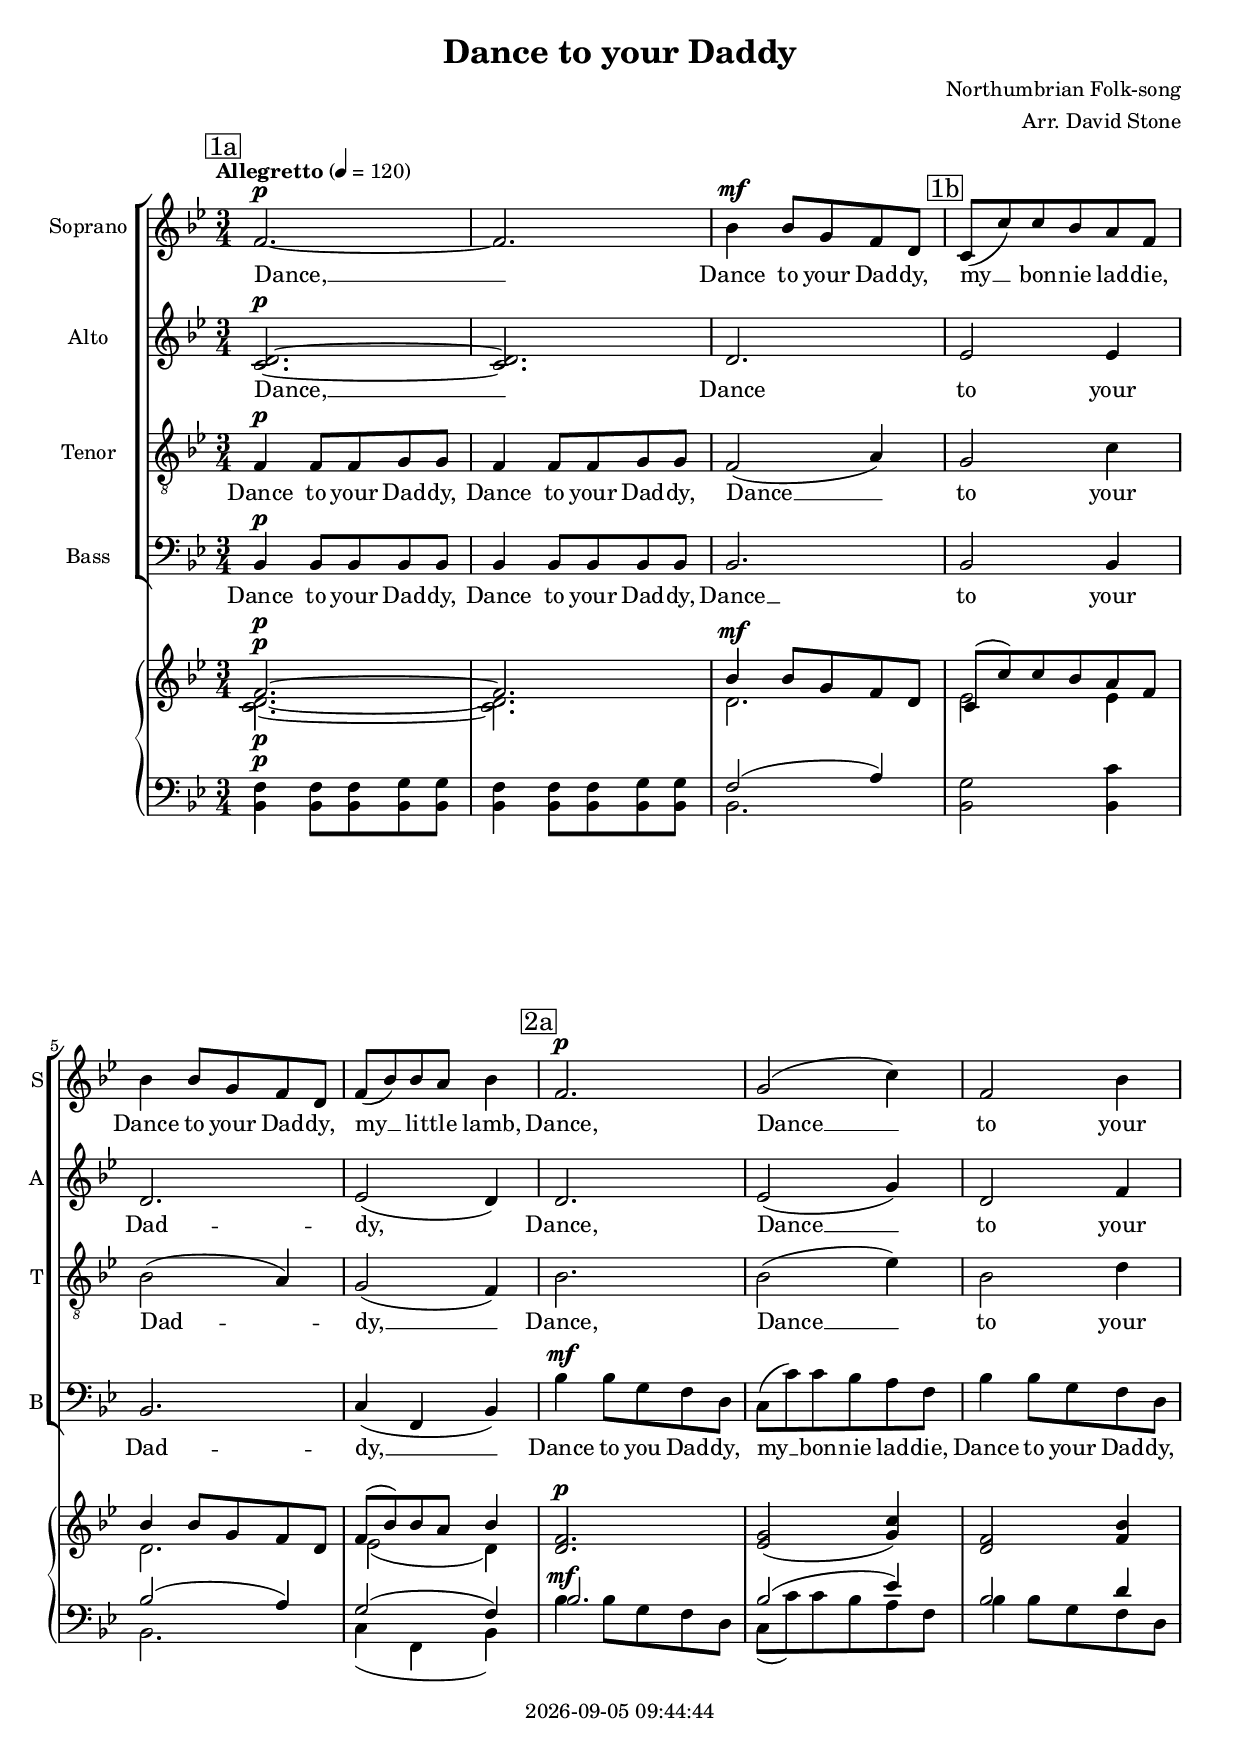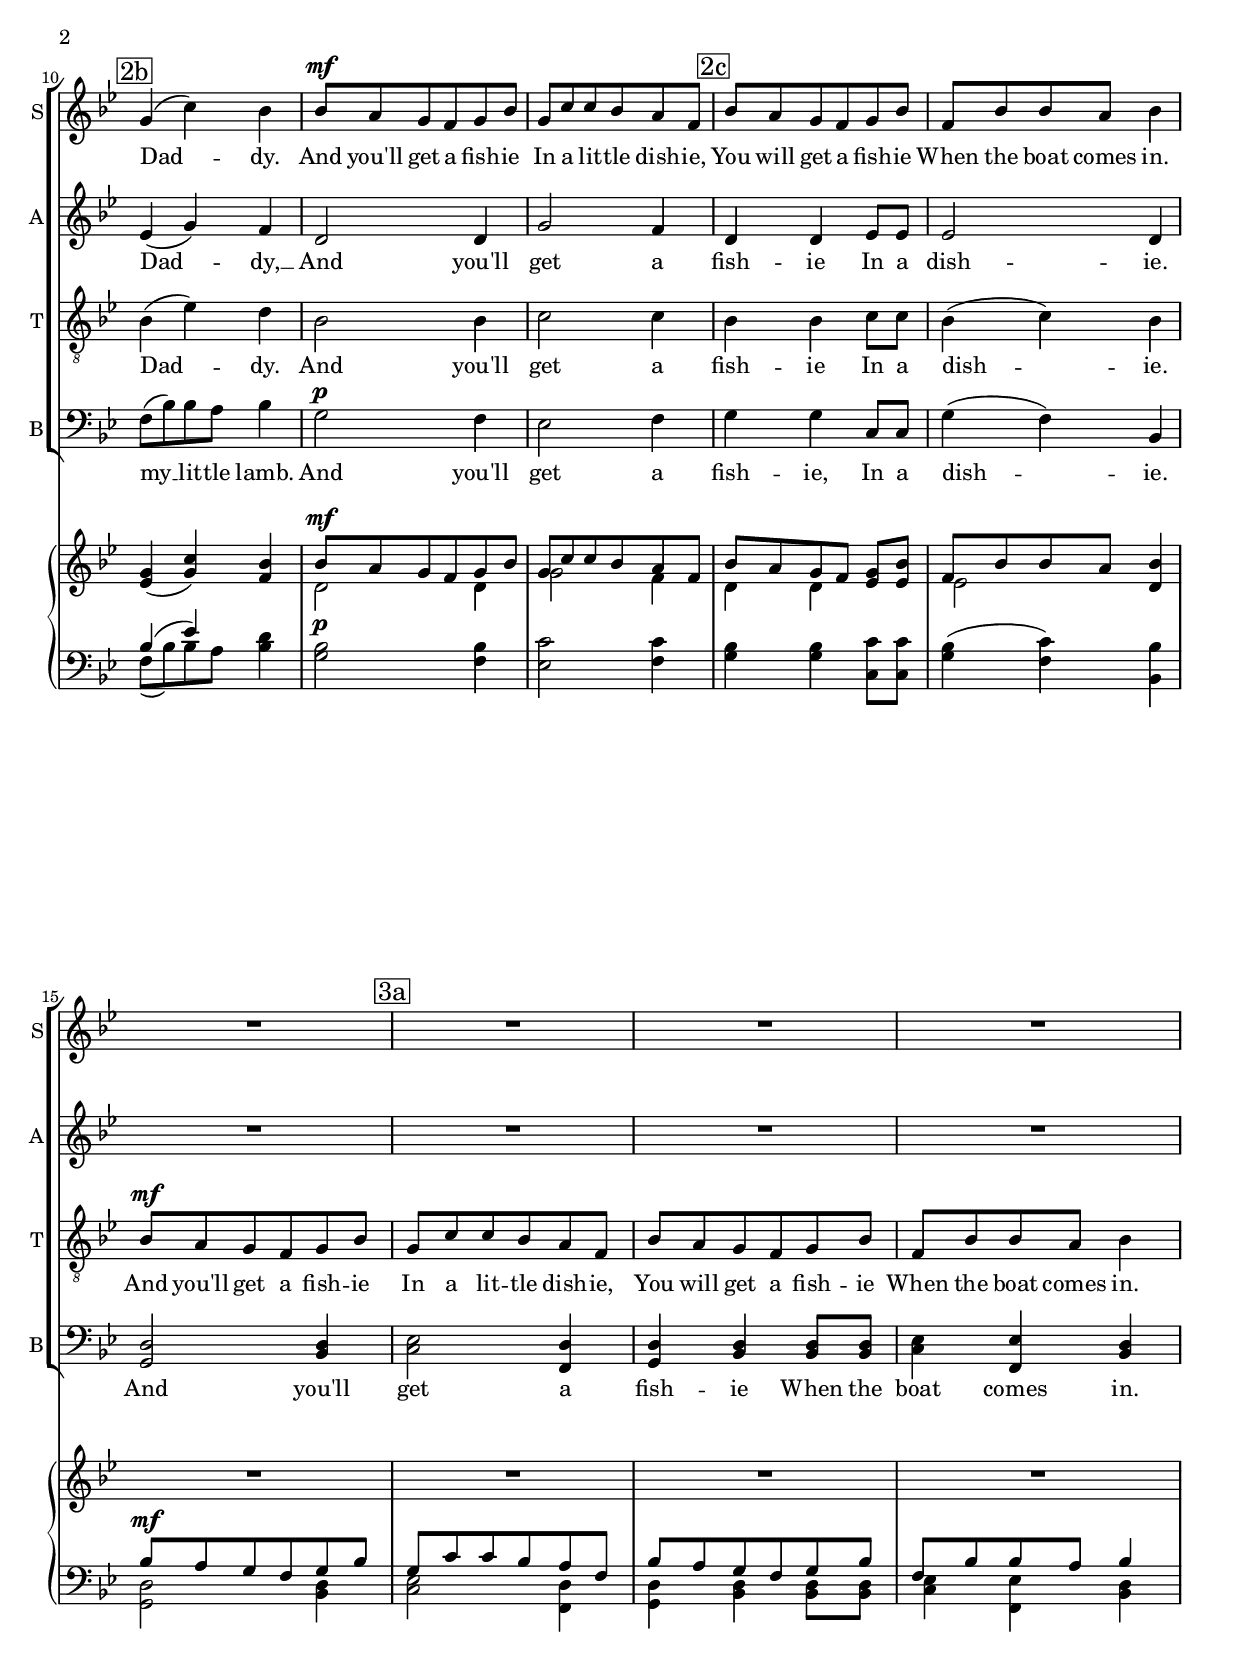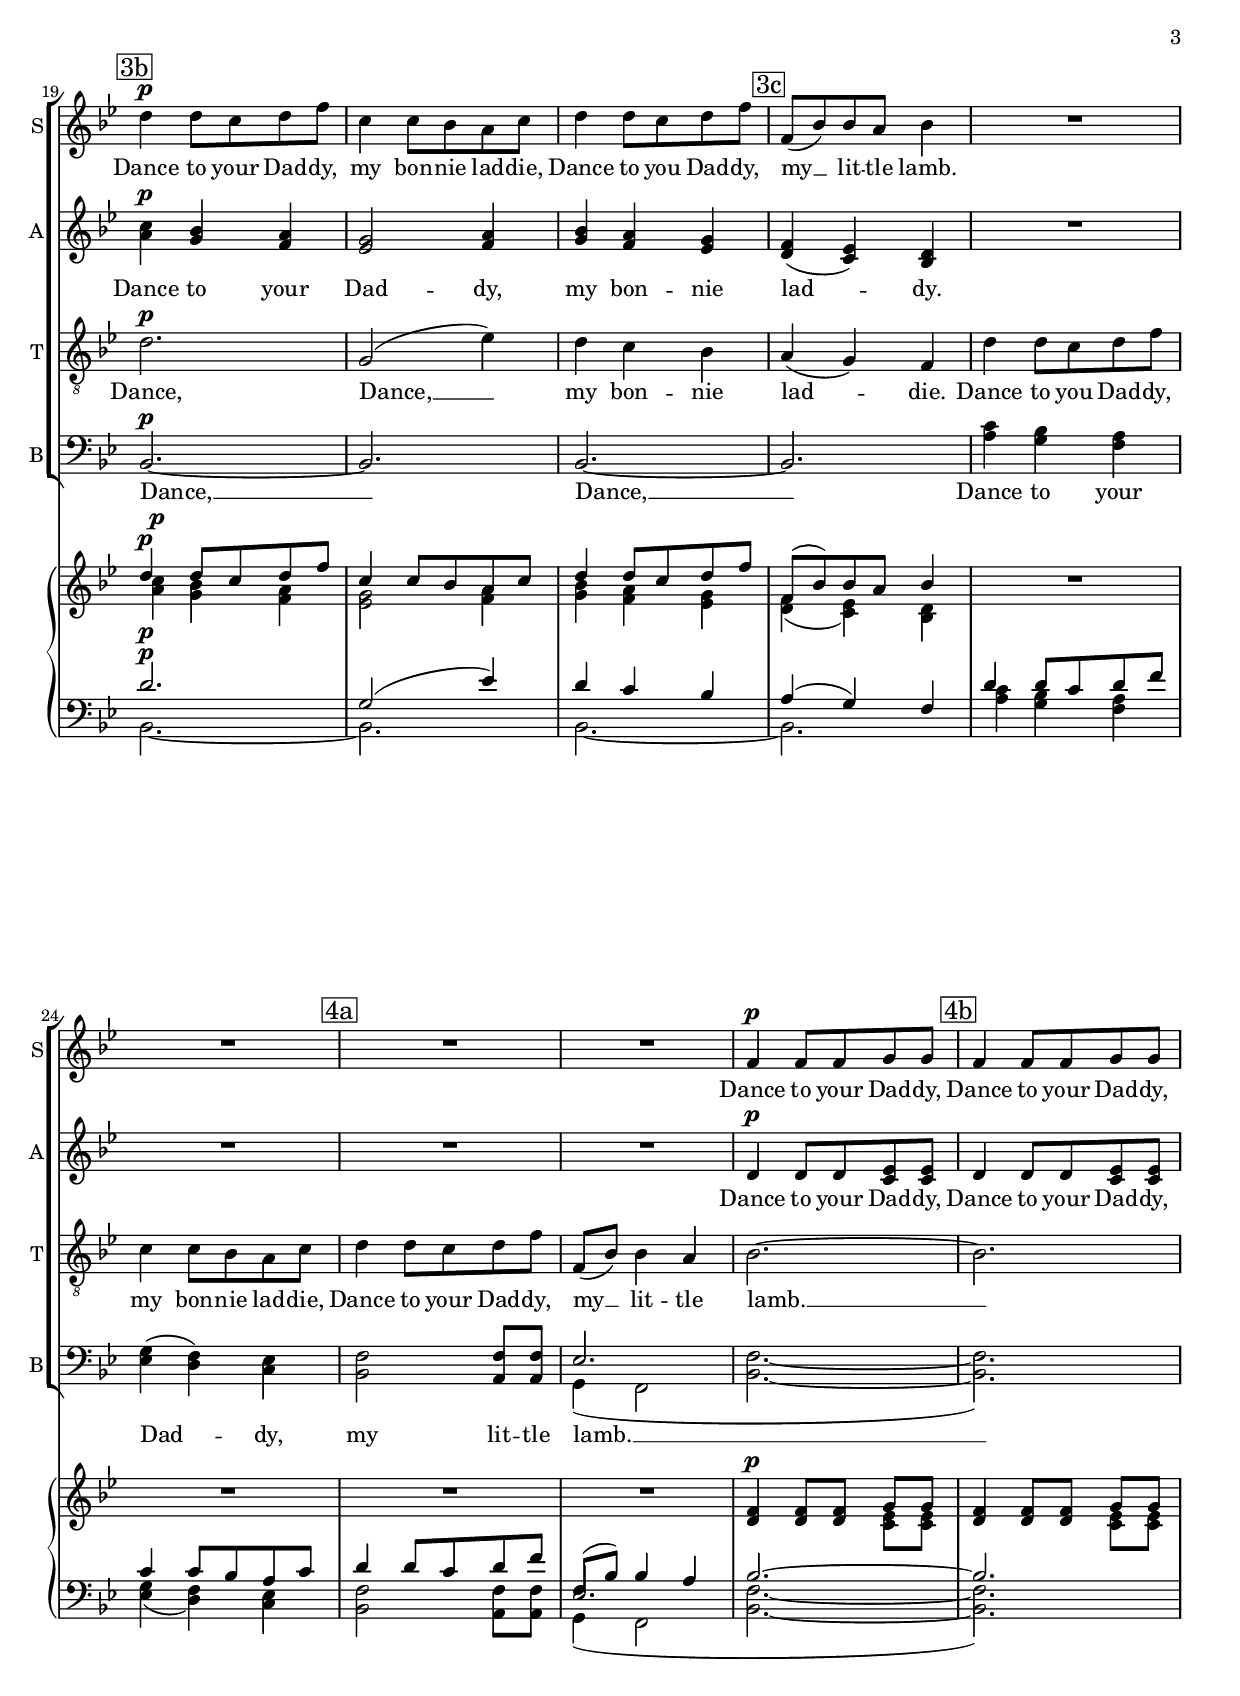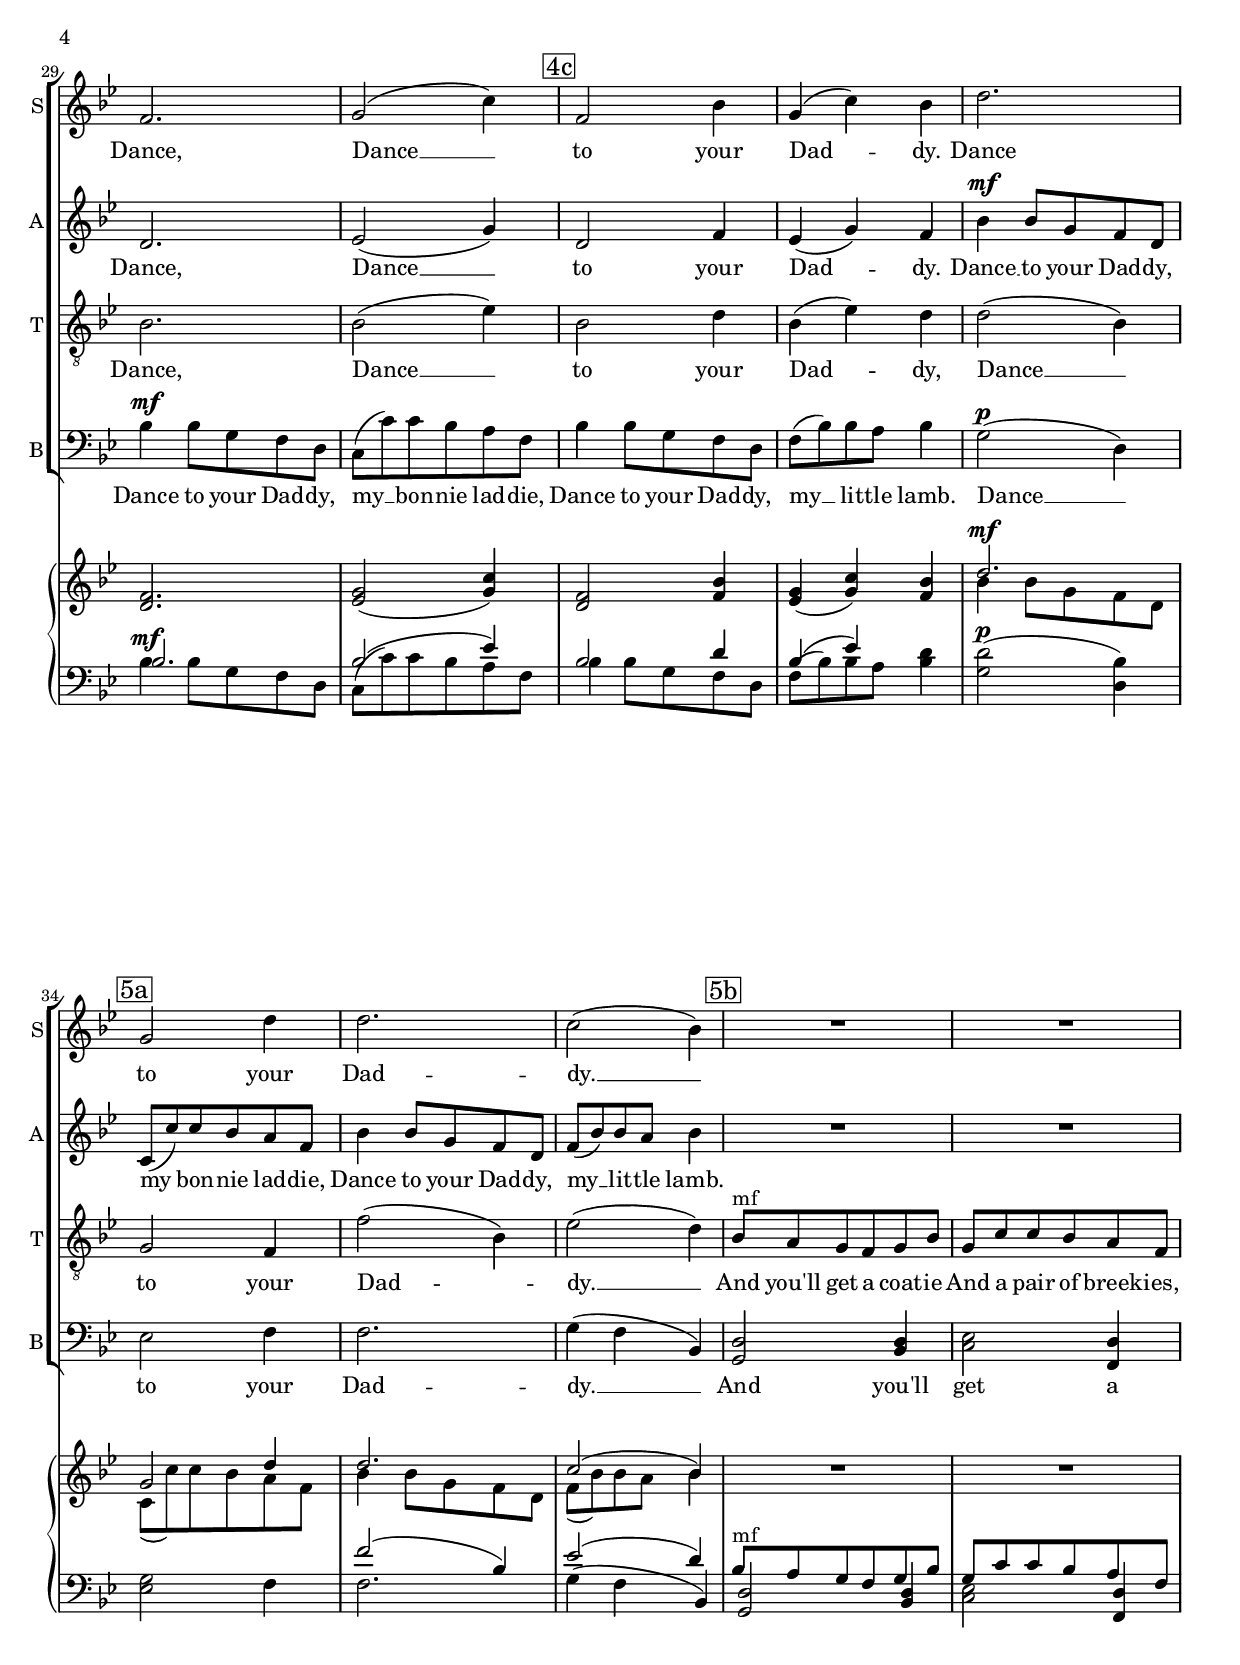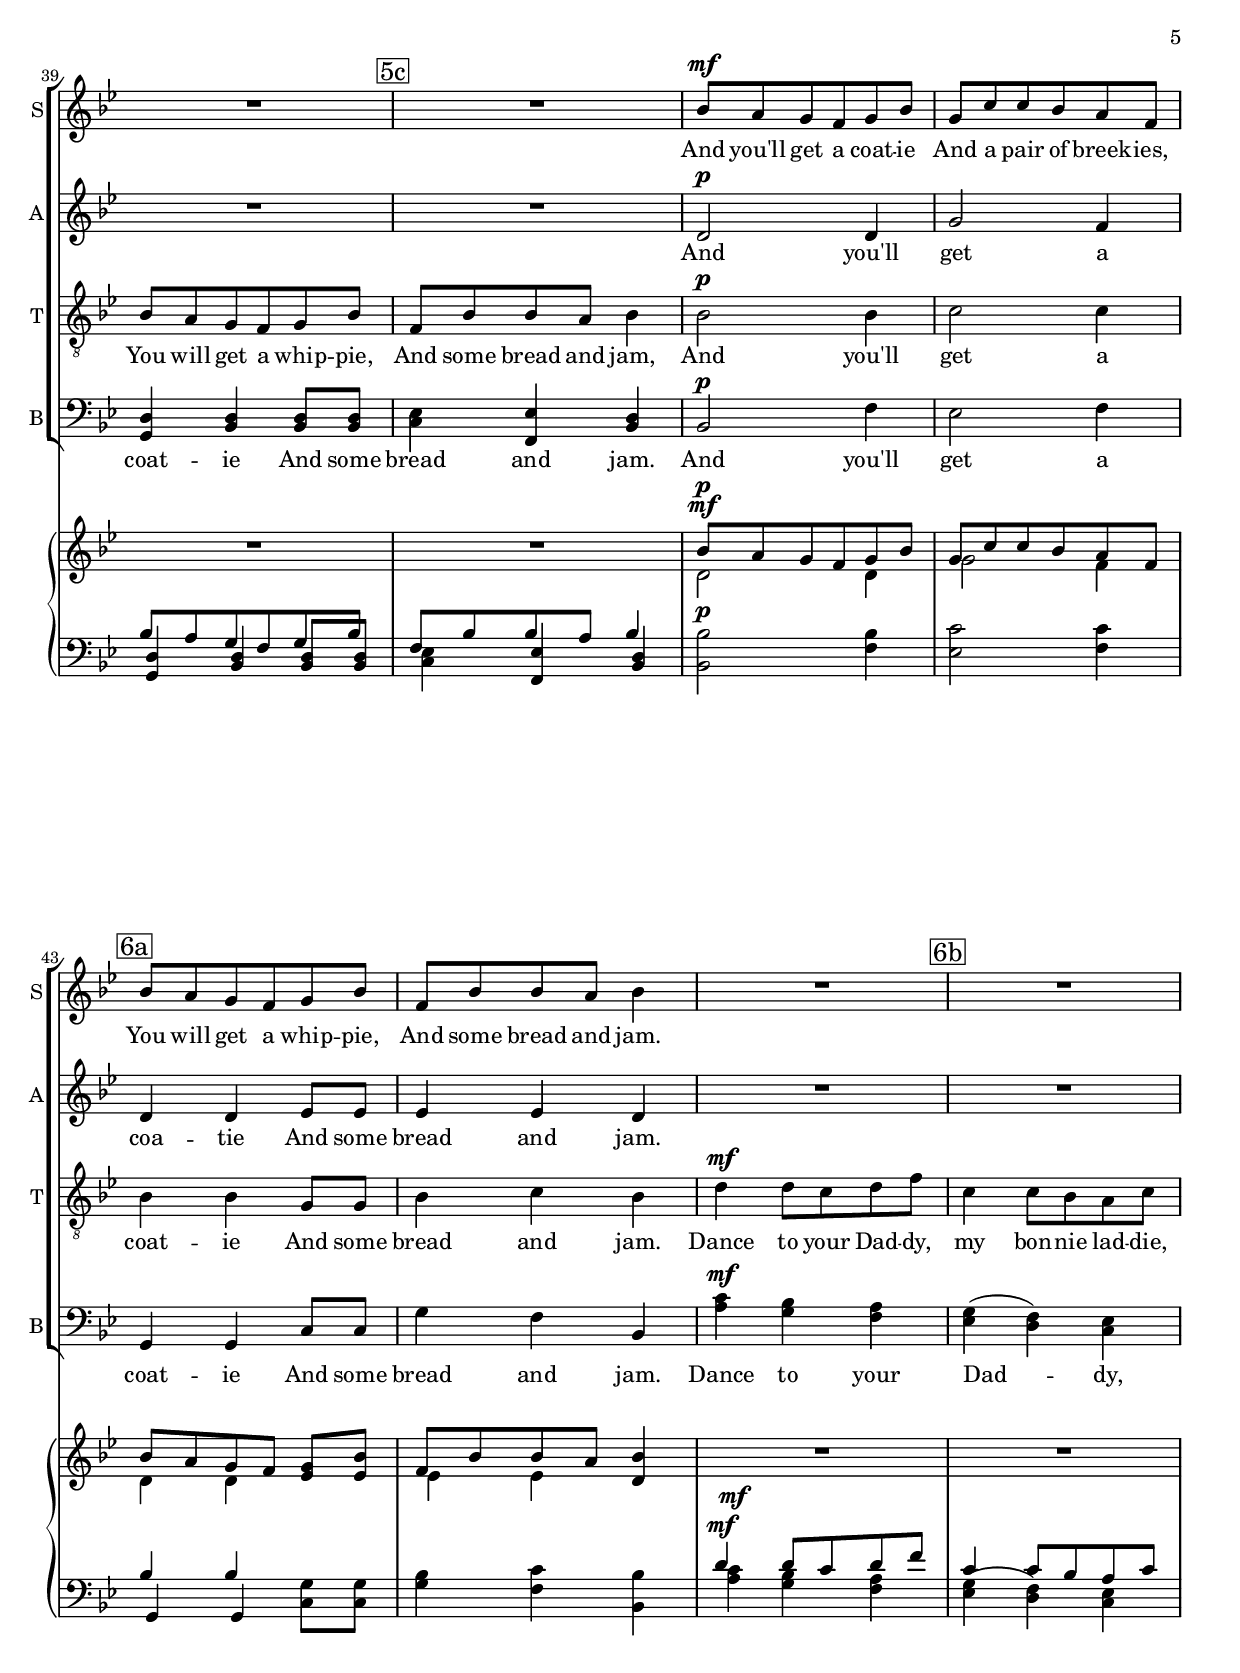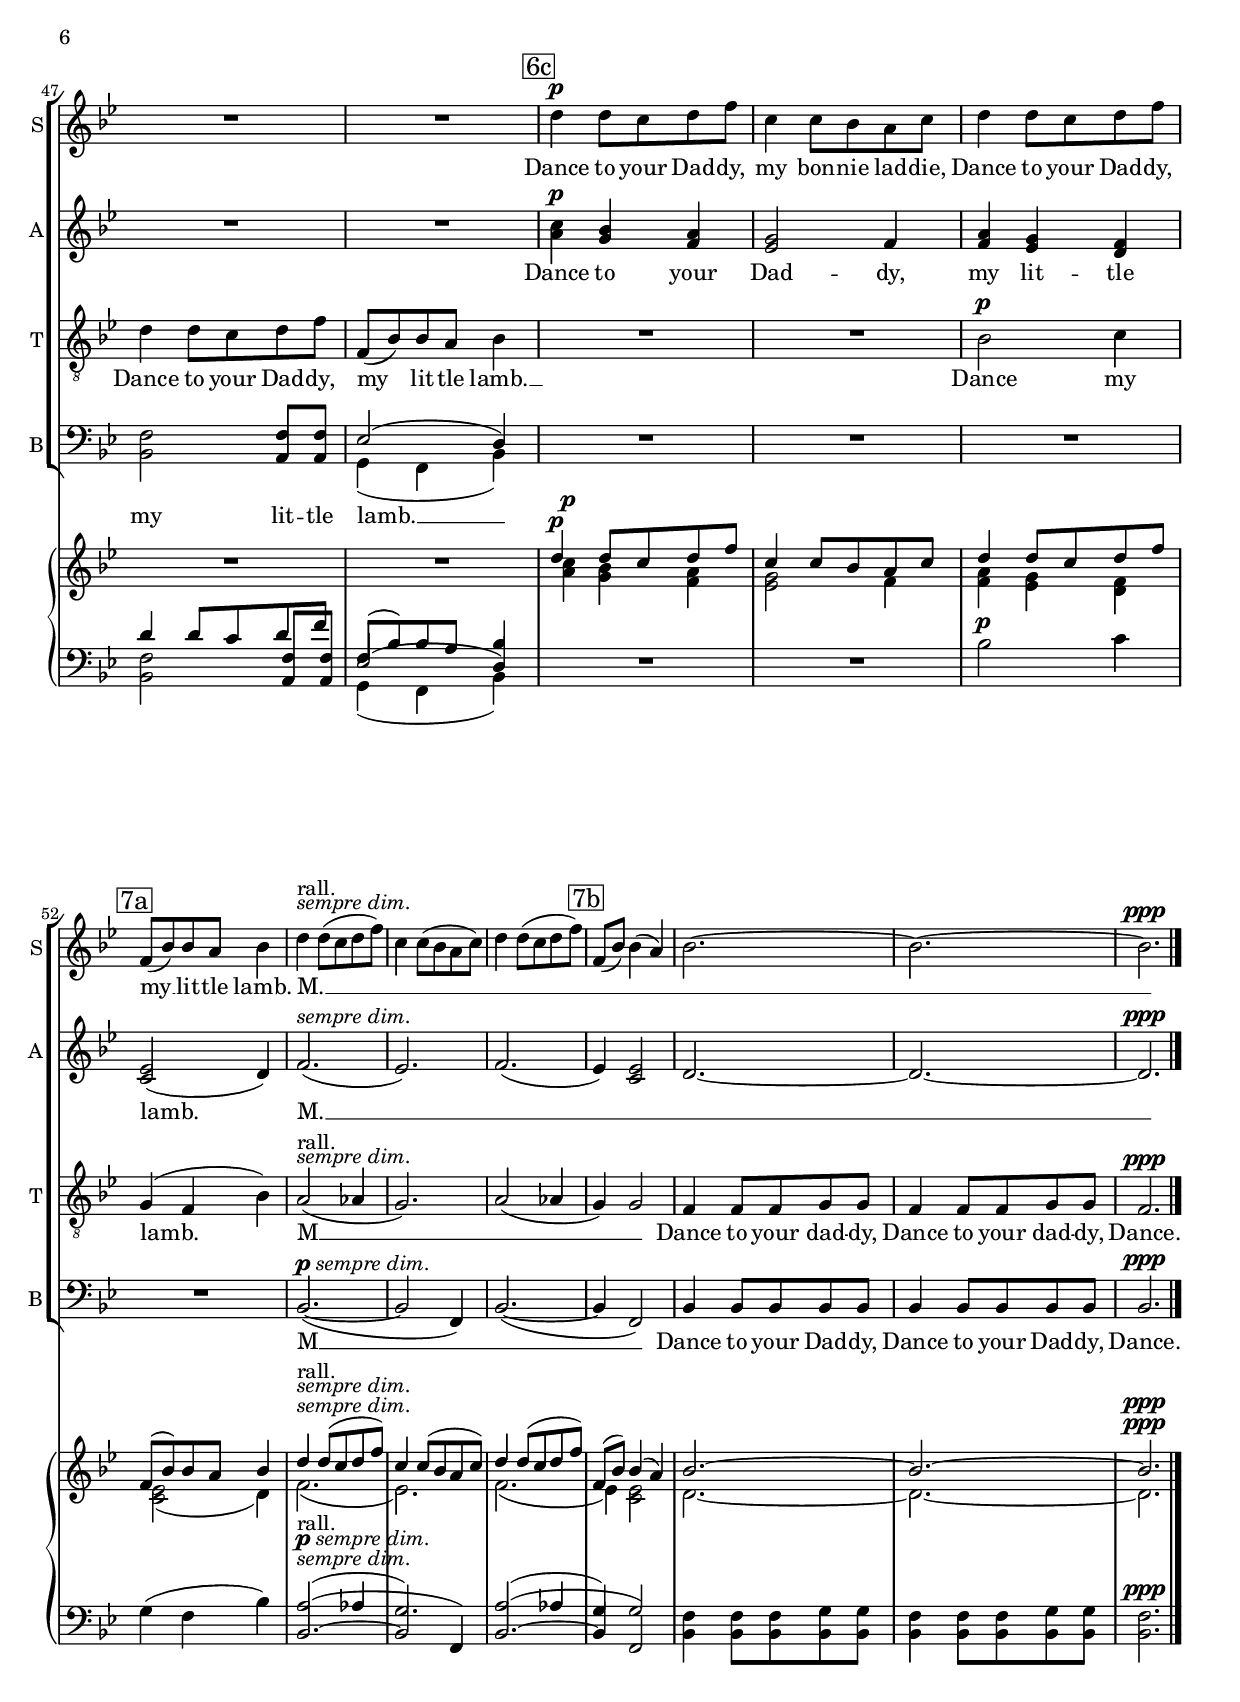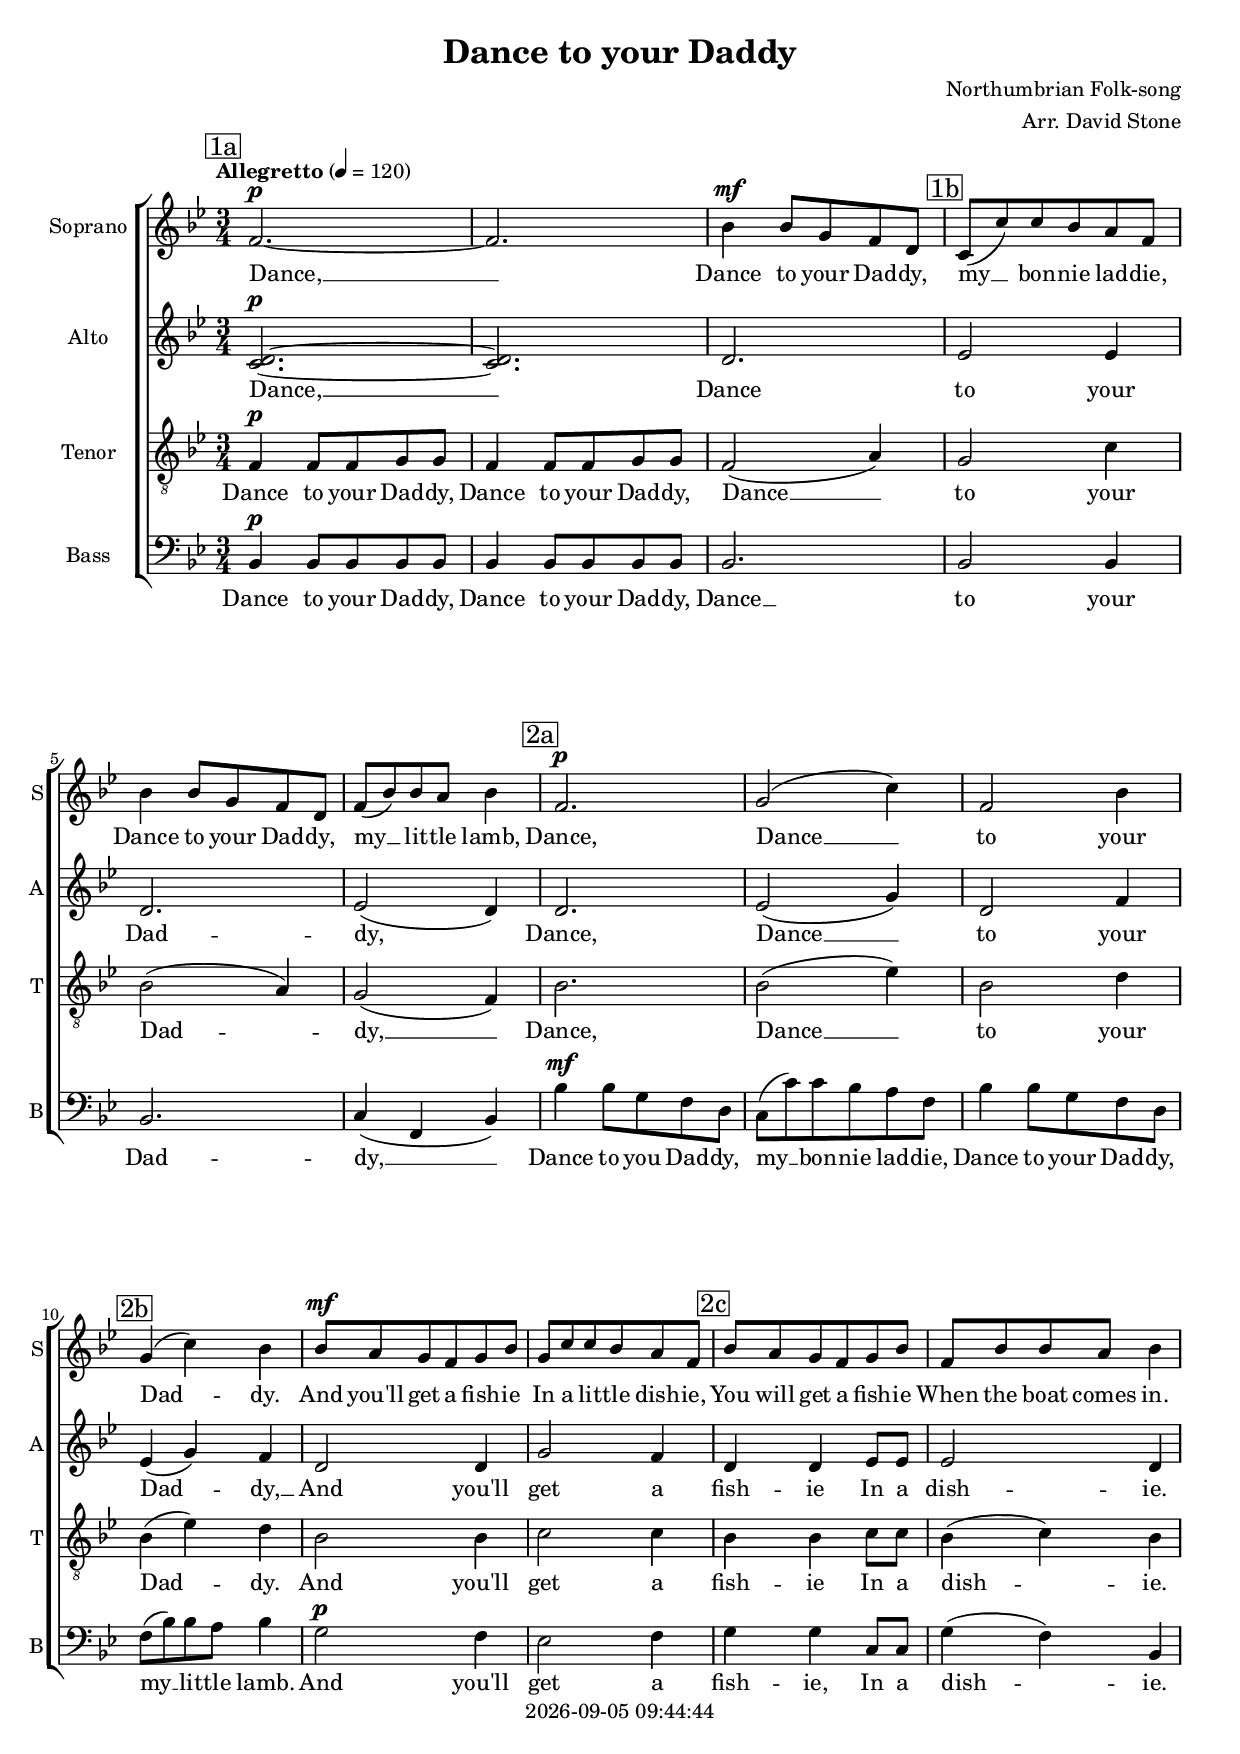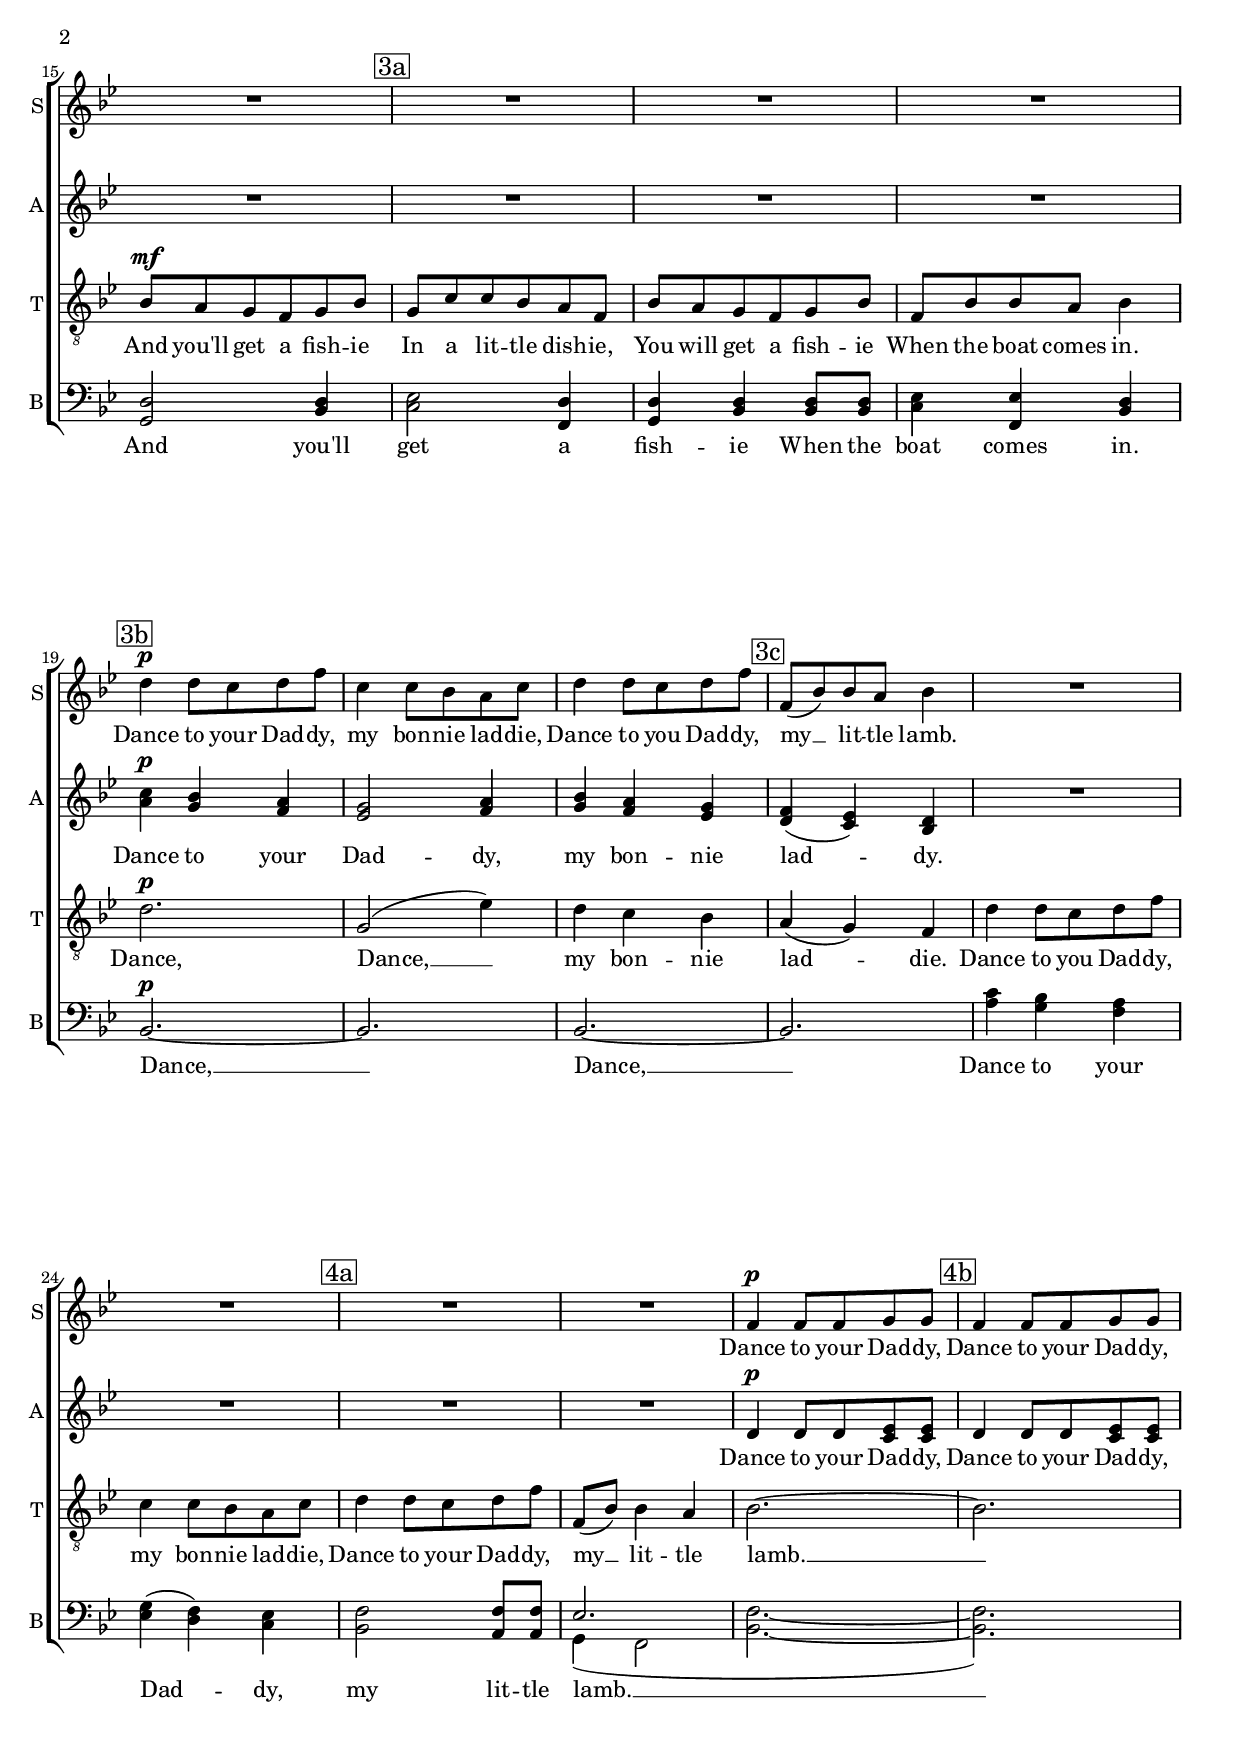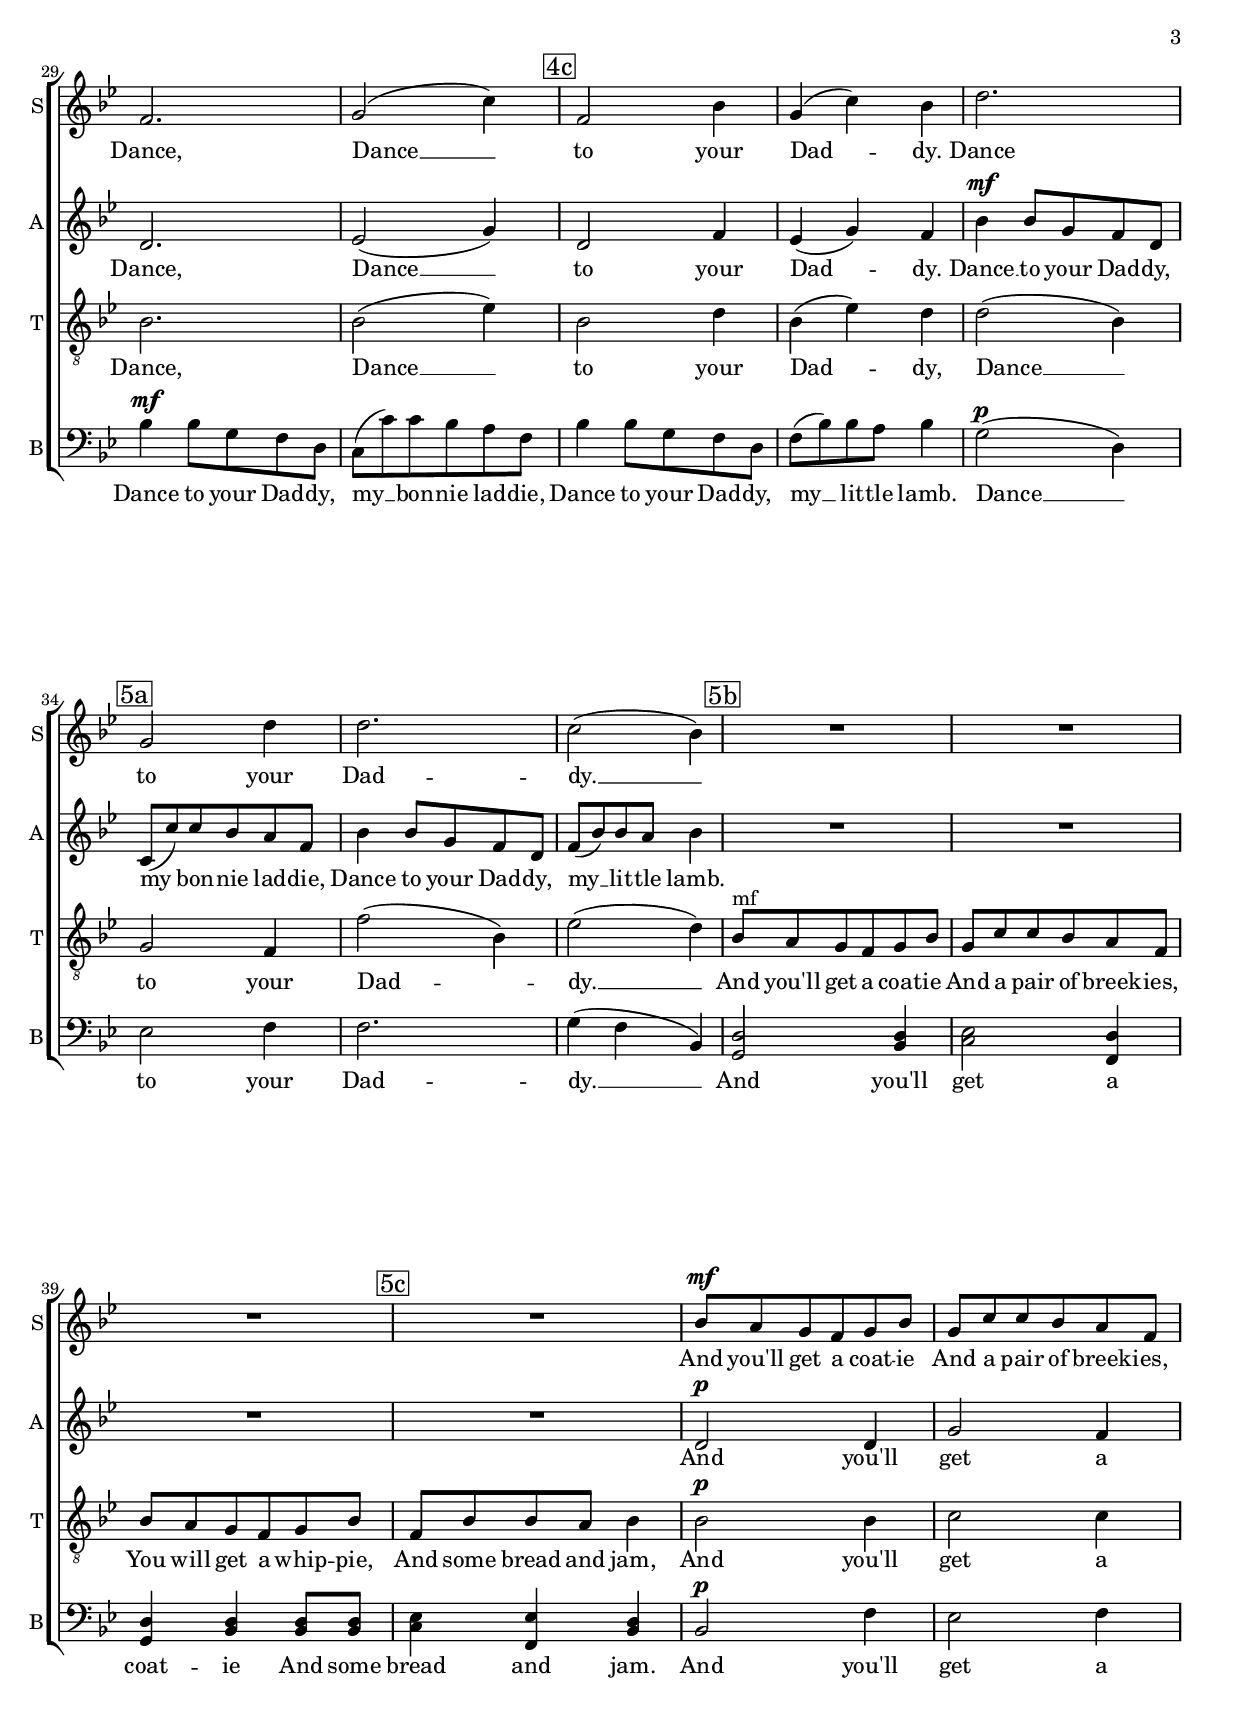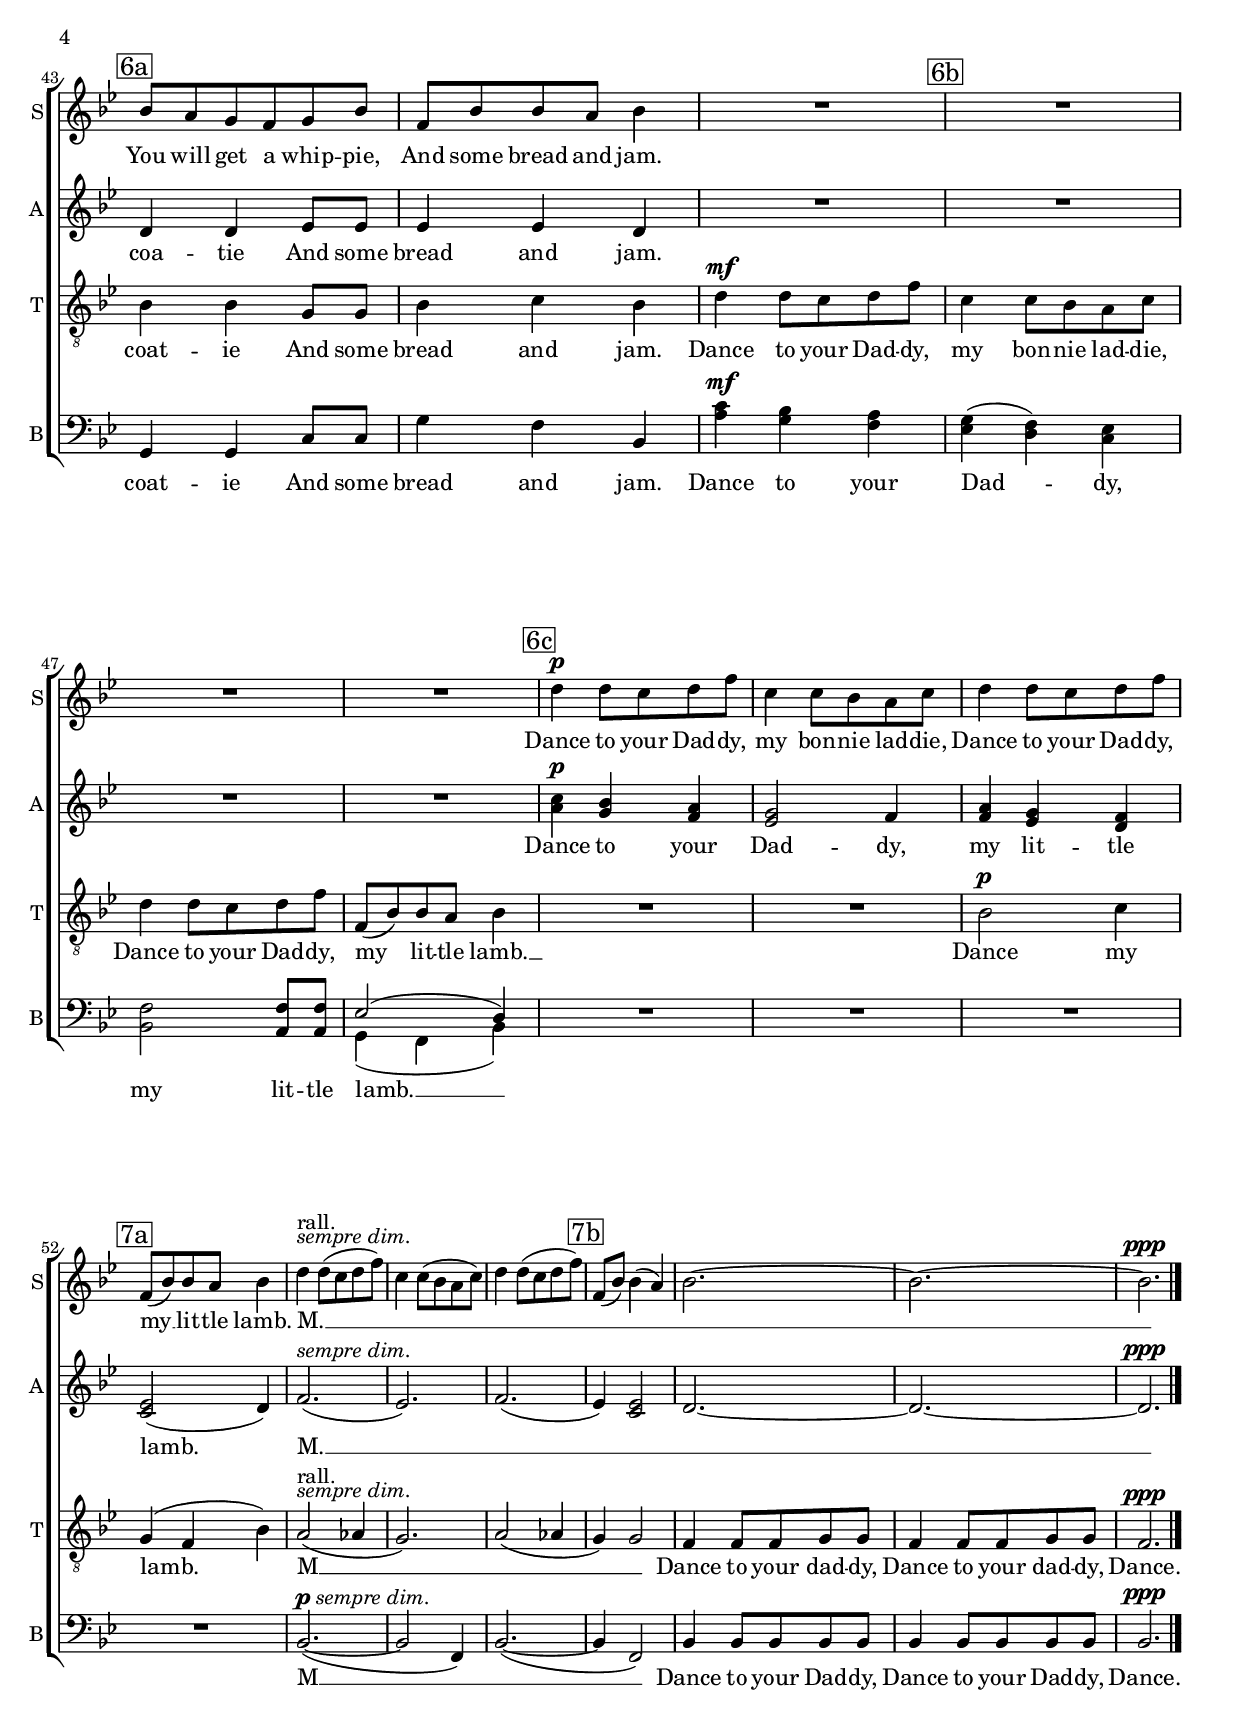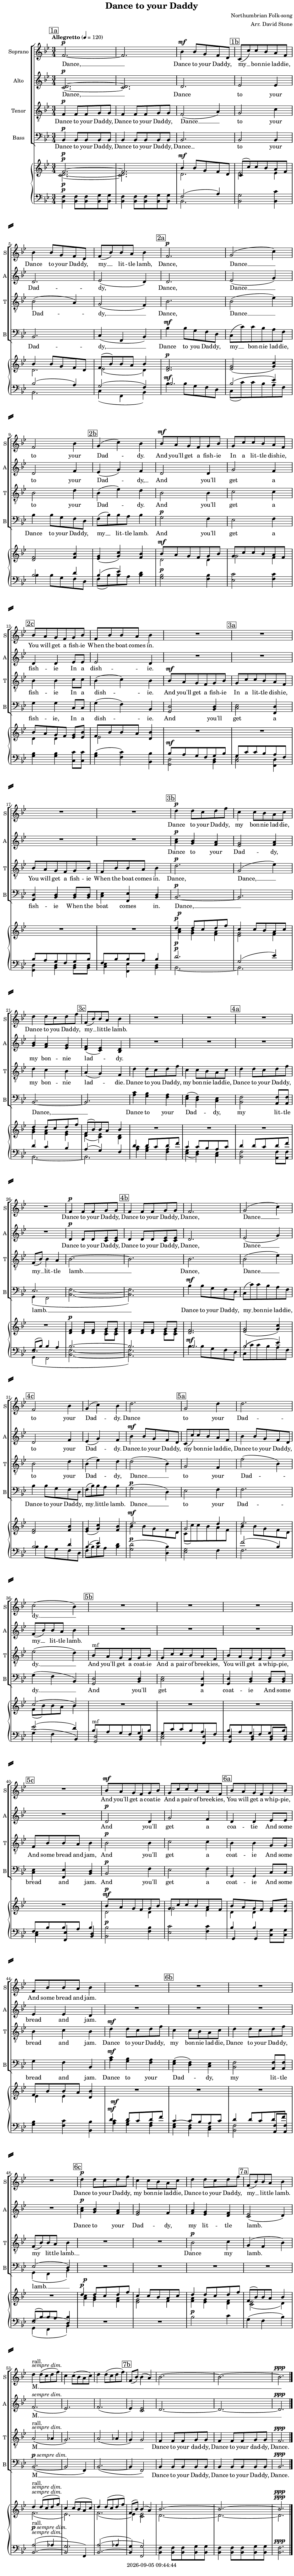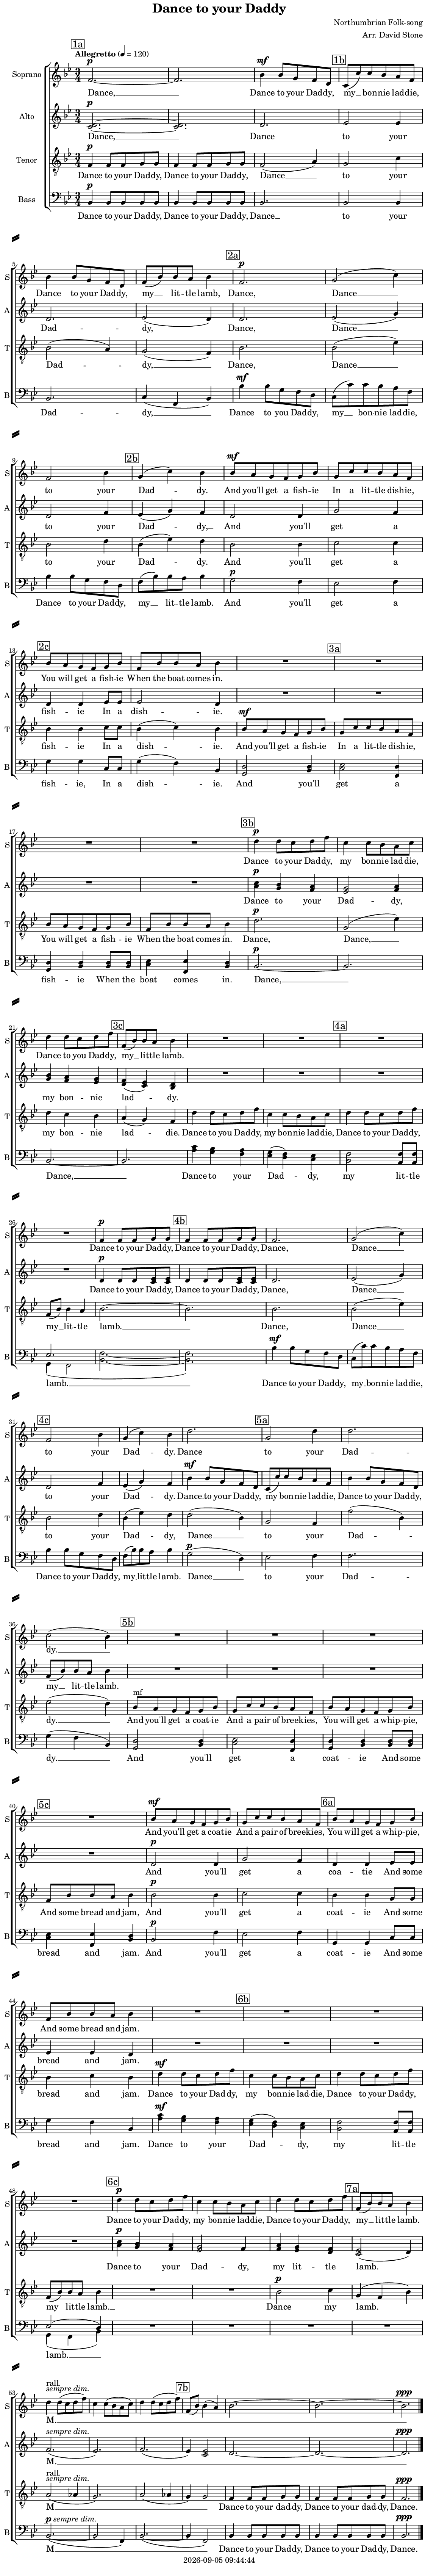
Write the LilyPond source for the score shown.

\version "2.22.0"

\include "predefined-guitar-fretboards.ly"
\include "articulate.ly"

today = #(strftime "%Y-%m-%d %H:%M:%S" (localtime (current-time)))

\header {
% centered at top
%  dedication  = "dedication"
  title       = "Dance to your Daddy"
%  subtitle    = "subtitle"
%  subsubtitle = "subsubtitle"
%  instrument  = "instrument"
  
% arrangement of following lines:
%
%  poet    composer
%  meter   arranger
%  piece       opus

  composer    = "Northumbrian Folk-song"
  arranger    = "Arr. David Stone"
%  opus        = "opus"

%  poet        = "poet"
%  meter       = "meter"
%  piece       = "piece"

% centered at bottom
% tagline     = "tagline" % default lilypond version
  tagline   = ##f
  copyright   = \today
}

#(set-global-staff-size 18)

global = {
  \key bes \major
  \time 3/4
}

TempoTrack = {
  \tempo Allegretto 4=120
  s2.*52
  \set Score.tempoHideNote = ##t
  \tempo 4=100
  s2.*7
}

RehearsalTrack = {
%  \set Score.currentBarNumber = #5
  \mark \markup { \box "1a" } s2.*3
  \mark \markup { \box "1b" } s2.*3
  \mark \markup { \box "2a" } s2.*3
  \mark \markup { \box "2b" } s2.*3
  \mark \markup { \box "2c" } s2.*3
  \mark \markup { \box "3a" } s2.*3
  \mark \markup { \box "3b" } s2.*3
  \mark \markup { \box "3c" } s2.*3
  \mark \markup { \box "4a" } s2.*3
  \mark \markup { \box "4b" } s2.*3
  \mark \markup { \box "4c" } s2.*3
  \mark \markup { \box "5a" } s2.*3
  \mark \markup { \box "5b" } s2.*3
  \mark \markup { \box "5c" } s2.*3
  \mark \markup { \box "6a" } s2.*3
  \mark \markup { \box "6b" } s2.*3
  \mark \markup { \box "6c" } s2.*3
  \mark \markup { \box "7a" } s2.*4
  \mark \markup { \box "7b" } s2.*4
}

soprano = \relative {
  \global
  f'2.^\p~
  f2.
  bes4^\mf 8 g f d
  c8(c') c bes a f % 1b
  bes4 8 g f d
  f8(bes) bes a bes4
  f2.^\p % 2a
  g2(c4) f,2 bes4
  g4(c) bes % 2b
  bes8^\mf a g f g bes
  g8 c c bes a f
  bes8 a g f g bes % 2c
  f8 bes bes a bes4
  R2.*4
  d4^\p 8 c d f % 3b
  c4 8 bes a c
  d4 8 c d f |
  f,8(bes) bes a bes4 % 3c
  R2.*4
  f4^\p 8 8 g g % 4a++
  f4 8 8 g g % 4b
  f2.
  g2(c4)
  f,2 bes4 % 4c
  g4(c) bes
  d2.
  g,2 d'4 % 5a
  d2.
  c2(bes4)
  R2.*4
  bes8^\mf a g f g bes % 5c+
  g8 c c bes a f
  bes8 a g f g bes % 6a
  f8 bes bes a bes4
  R2.*4
  d4^\p 8 c d f % 6c
  c4 8 bes a c
  d4 8 c d f
  f,8(bes) bes a bes4 % 7a
  d4\omit\dim^\markup\italic "sempre dim."^\markup rall. 8(c d f)
  c4 8(bes a c)
  d4 8(c d f)
  f,8(bes) bes4(a) % 7b
  bes2.~
  bes2.~
  bes2.^\ppp
  \bar "|."
}

wordsSop = \lyricmode {
  Dance, __
  Dance to your Dad -- dy, my __ bon -- nie lad -- die,
  Dance to your Dad -- dy, my __ lit -- tle lamb,
  Dance, Dance __ to your Dad -- dy.
  And you'll get a fish -- ie
  In a lit -- tle dish -- ie,
  You will get a fish -- ie
  When the boat comes in.

  Dance to your Dad -- dy,
  my bon -- nie lad -- die,
  Dance to you Dad -- dy,
  my __ lit -- tle lamb.

  Dance to your Dad -- dy,
  Dance to your Dad -- dy,
  Dance,
  Dance __ to your Dad -- dy.
  Dance to your Dad -- dy. __
  And you'll get a coat -- ie
  And a pair of breek -- ies,
  You will get a whip -- pie,
  And some bread and jam.

  Dance to your Dad -- dy,
  my bon -- nie lad -- die,
  Dance to your Dad -- dy,
  my __ lit -- tle lamb.
  M. __ _ _ _ _ _ _ _ _
}

wordsSopMidi = \lyricmode {
  "Dance, " 
  "\nDance " "to " "your " Dad "dy, " "my "  bon "nie " lad "die, "
  "\nDance " "to " "your " Dad "dy, " "my "  lit "tle " "lamb, "
  "\nDance, " "Dance "  "to " "your " Dad "dy. "
  "\nAnd " "you'll " "get " "a " fish "ie "
  "\nIn " "a " lit "tle " dish "ie, "
  "\nYou " "will " "get " "a " fish "ie "
  "\nWhen " "the " "boat " "comes " "in. "

  "\nDance " "to " "your " Dad "dy, "
  "\nmy " bon "nie " lad "die, "
  "\nDance " "to " "you " Dad "dy, "
  "\nmy "  lit "tle " "lamb. "

  "\nDance " "to " "your " Dad "dy, "
  "\nDance " "to " "your " Dad "dy, "
  "\nDance, "
  "\nDance "  "to " "your " Dad "dy. "
  "\nDance " "to " "your " Dad "dy. " 
  "\nAnd " "you'll " "get " "a " coat "ie "
  "\nAnd " "a " "pair " "of " breek "ies, "
  "\nYou " "will " "get " "a " whip "pie, "
  "\nAnd " "some " "bread " "and " "jam. "

  "\nDance " "to " "your " Dad "dy, "
  "\nmy " bon "nie " lad "die, "
  "\nDance " "to " "your " Dad "dy, "
  "\nmy "  lit "tle " "lamb. "
  "\nM. "  "" "" "" "" "" "" "" ""
}

alto = \relative {
  \global
  <c' d>2.^\p ~
  q2.
  d2.
  ees2 4 % 1b
  d2.
  ees2(d4)
  d2. % 2a
  ees2(g4)
  d2 f4
  ees4(g) f % 2b
  d2 4
  g2 f4
  d4 4 ees8 8 % 2c
  ees2 d4
  R2.*4
  <a' c>4^\p <g bes> <f a> % 3b
  <ees g>2 <f a>4
  <g bes>4 <f a> <ees g>
  <d f>4(<c ees>) <bes d> % 3c
  R2.*4
  d4^\p 8 8 <c ees> q % 4a++
  d4 8 8 q q % 4b
  d2.
  ees2(g4)
  d2 f4 % 4c
  ees4(g) f
  bes4^\mf 8 g f d
  c8(c') c bes a f % 5a
  bes4 8 g f d
  f8(bes) bes a bes4
  R2.*4
  d,2^\p 4 % 5c+
  g2 f4
  d4 4 ees8 8 % 6a
  ees4 4 d
  R2.*4
  <a' c>4^\p <g bes> <f a> % 6c
  <ees g>2 f4
  <f a>4 <ees g> <d f>
  <c ees>2(d4) % 7a
  f2.\omit\dim^\markup\italic "sempre dim." (
  ees2.)
  f2.(
  ees4) <c ees>2 % 7b
  d2.~
  d2.~
  d2.^\ppp
  \bar "|."
}

wordsAlto = \lyricmode {
  Dance, __
  Dance to your Dad -- dy,
  Dance,
  Dance __ to your Dad -- dy, __
  And you'll get a fish -- ie
  In a dish -- ie.

  Dance to your Dad -- dy,
  my bon -- nie lad -- dy.

  Dance to your Dad -- dy,
  Dance to your Dad -- dy,
  Dance,
  Dance __ to your Dad -- dy.
  Dance __ to your Dad -- dy,
  my bon -- nie lad -- die,
  Dance to your Dad -- dy,
  my __ lit -- tle lamb.
  
  And you'll get a coa -- tie
  And some bread and jam.

  Dance to your Dad -- dy,
  my lit -- tle lamb.
  M. __ _ _ _
}

wordsAltoMidi = \lyricmode {
  "Dance, " 
  "\nDance " "to " "your " Dad "dy, "
  "\nDance, "
  "\nDance "  "to " "your " Dad "dy, " 
  "\nAnd " "you'll " "get " "a " fish "ie "
  "\nIn " "a " dish "ie. "

  "\nDance " "to " "your " Dad "dy, "
  "\nmy " bon "nie " lad "dy. "

  "\nDance " "to " "your " Dad "dy, "
  "\nDance " "to " "your " Dad "dy, "
  "\nDance, "
  "\nDance "  "to " "your " Dad "dy. "
  "\nDance "  "to " "your " Dad "dy, "
  "\nmy " bon "nie " lad "die, "
  "\nDance " "to " "your " Dad "dy, "
  "\nmy "  lit "tle " "lamb. "
  
  "\nAnd " "you'll " "get " "a " coa "tie "
  "\nAnd " "some " "bread " "and " "jam. "

  "\nDance " "to " "your " Dad "dy, "
  "\nmy " lit "tle " "lamb. "
  "\nM. "  "" "" ""
}

tenor = \relative {
  \global
  f4^\p 8 8 g g
  f4 8 8 g g
  f2(a4)
  g2 c4 % 1b
  bes2(a4)
  g2(f4)
  bes2. % 2a
  bes2(ees4)
  bes2 d4
  bes4(ees) d % 2b
  bes2 4
  c2 4
  bes4 4 c8 8 % 2c
  bes4(c) bes
  bes8^\mf a g f g bes
  g8 c c bes a f % 3a
  bes a g f g bes
  f8 bes bes a bes4
  d2.^\p % 3b
  g,2(ees'4)
  d4 c bes
  a4(g) f % 3c
  d'4 8 c d f
  c4 8 bes a c
  d4 8 c d f % 4a
  f,8(bes) 4 a
  bes2.~
  bes2. % 4b
  bes2.
  bes2(ees4)
  bes2 d4 % 4c
  bes4(ees) d
  d2(bes4)
  g2 f4 % 5a
  f'2(bes,4) ees2(d4)
  bes8^mf a g f g bes % 5b
  g c c bes a f
  bes8 a g f g bes
  f8 bes bes a bes4 % 5c
  bes2^\p 4
  c2 4
  bes4 4 g8 8 % 6a
  bes4 c bes
  d4^\mf 8 c d f
  c4 8 bes a c % 6b
  d4 8 c d f
  f,8(bes) bes a bes4
  R2. % 6c
  R2.
  bes2^\p c4
  g4(f bes) % 7a
  a2^\markup\italic "sempre dim." ^\markup rall. (aes4
  g2.)
  a2(aes4
  g4) g2 % 7b
  f4 8 8 g g
  f4 8 8 g g
  f2.^\ppp
  \bar "|."
}

wordsTenor = \lyricmode {
  Dance to your Dad -- dy,
  Dance to your Dad -- dy,
  Dance __ to your Dad -- dy, __
  Dance,
  Dance __ to your Dad -- dy.
  And you'll get a fish -- ie
  In a dish -- ie.
  And you'll get a fish -- ie
  In a lit -- tle dish -- ie,
  You will get a fish -- ie
  When the boat comes in.

  Dance,
  Dance, __ my bon -- nie lad -- die.
  Dance to you Dad -- dy,
  my bon -- nie lad -- die,
  Dance to your Dad -- dy,
  my __ lit -- tle lamb. __
  Dance,
  Dance __ to your Dad -- dy,
  Dance __ to your Dad -- dy. __
  And you'll get a coat -- ie
  And a pair of breek -- ies,
  You will get a whip -- pie,
  And some bread and jam,
  And you'll get a coat -- ie
  And some bread and jam.

  Dance to your Dad -- dy,
  my bon -- nie lad -- die,
  Dance to your Dad -- dy,
  my lit -- tle lamb. __
  Dance my lamb.
  M __ _ _
  Dance to your dad -- dy,
  Dance to your dad -- dy,
  Dance.
}

wordsTenorMidi = \lyricmode {
  "Dance " "to " "your " Dad "dy, "
  "\nDance " "to " "your " Dad "dy, "
  "\nDance "  "to " "your " Dad "dy, " 
  "\nDance, "
  "\nDance "  "to " "your " Dad "dy. "
  "\nAnd " "you'll " "get " "a " fish "ie "
  "\nIn " "a " dish "ie. "
  "\nAnd " "you'll " "get " "a " fish "ie "
  "\nIn " "a " lit "tle " dish "ie, "
  "\nYou " "will " "get " "a " fish "ie "
  "\nWhen " "the " "boat " "comes " "in. "

  "\nDance, "
  "\nDance, "  "my " bon "nie " lad "die. "
  "\nDance " "to " "you " Dad "dy, "
  "\nmy " bon "nie " lad "die, "
  "\nDance " "to " "your " Dad "dy, "
  "\nmy "  lit "tle " "lamb. " 
  "\nDance, "
  "\nDance "  "to " "your " Dad "dy, "
  "\nDance "  "to " "your " Dad "dy. " 
  "\nAnd " "you'll " "get " "a " coat "ie "
  "\nAnd " "a " "pair " "of " breek "ies, "
  "\nYou " "will " "get " "a " whip "pie, "
  "\nAnd " "some " "bread " "and " "jam, "
  "\nAnd " "you'll " "get " "a " coat "ie "
  "\nAnd " "some " "bread " "and " "jam. "

  "\nDance " "to " "your " Dad "dy, "
  "\nmy " bon "nie " lad "die, "
  "\nDance " "to " "your " Dad "dy, "
  "\nmy " lit "tle " "lamb. " 
  "\nDance " "my " "lamb. "
  "\nM "  "" ""
  "\nDance " "to " "your " dad "dy, "
  "\nDance " "to " "your " dad "dy, "
  "\nDance. "
}

bass = \relative {
  \global
  bes,4^\p 8 8 8 8
  bes4 8 8 8 8
  bes2.
  bes2 4 % 1b
  bes2.
  c4(f, bes)
  bes'4^\mf 8 g f d % 2a
  c8(c') c bes a f
  bes4 8 g f d
  f8(bes) bes a bes4 % 2b
  g2^\p f4
  ees2 f4
  g4 4 c,8 8 % 2c
  g'4(f) bes,
  <g d'>2 <bes d>4
  <c ees>2 <f, d'>4 % 3a
  <g d'>4 <bes d> q8 8
  <c ees>4 <f, ees'> <bes d>
  bes2.^\p ~ % 3b
  bes2.
  bes2.~
  bes2. % 3c
  <a' c>4 <g bes> <f a>
  <ees g>4(<d f>) <c ees>
  <bes f'>2 <a f'>8 8 % 4a
  << {\voiceTwo g4(f2 | <bes f'>2. ~ q)} \new Voice {\voiceOne ees2. s2. s2.} >>
  \oneVoice bes'4^\mf 8 g f d % 4b+
  c8(c') c bes a f
  bes4 8 g f d % 4c
  f8(bes) bes a bes4
  g2^\p(d4)
  ees2 f4 % 5a
  f2.
  g4(f bes,)
  <g d'>2 <bes d>4 % 5b
  <c ees>2 <f, d'>4
  <g d'>4 <bes d>4 8 8
  <c ees>4 <f, ees'> <bes d> % 5c
  bes2^\p f'4
  ees2 f4
  g,4 4 c8 8 % 6a
  g'4 f bes,
  <a' c>4^\mf <g bes> <f a>
  <ees g>4(<d f>) <c ees> % 6b
  <bes f'>2 <a f'>8 8
  <<{\voiceOne ees'2(d4)} \new Voice {\voiceTwo g,4(f bes)} >>
  \oneVoice
  R2.*4
  bes2.\omit\p ^\markup{\dynamic p \italic "sempre dim."} ~ ( % 7a+
  bes2 f4)
  bes2. ~ (
  bes4 f2)
  bes4 8 8 8 8
  bes4 8 8 8 8
  bes2.^\ppp
  \bar "|."
}

wordsBass = \lyricmode {
  Dance to your Dad -- dy,
  Dance to your Dad -- dy,
  Dance __ to your Dad -- dy, __
  Dance to you Dad -- dy,
  my __ bon -- nie lad -- die,
  Dance to your Dad -- dy,
  my __ lit -- tle lamb.
  And you'll get a fish -- ie,
  In a dish -- ie.
  And you'll get a fish -- ie
  When the boat comes in.
  Dance, __ Dance, __
  Dance to your Dad -- dy,
  my lit -- tle lamb. __

  Dance to your Dad -- dy,
  my __ bon -- nie lad -- die,
  Dance to your Dad -- dy,
  my __ lit -- tle lamb.
  Dance __ to your Dad -- dy. __
  And you'll get a coat -- ie
  And some bread and jam.
  And you'll get a coat -- ie
  And some bread and jam.

  Dance to your Dad -- dy,
  my lit -- tle lamb. __
  M __ _
  Dance to your Dad -- dy,
  Dance to your Dad -- dy,
  Dance.
}

wordsBassMidi = \lyricmode {
  "Dance " "to " "your " Dad "dy, "
  "\nDance " "to " "your " Dad "dy, "
  "\nDance "  "to " "your " Dad "dy, " 
  "\nDance " "to " "you " Dad "dy, "
  "\nmy "  bon "nie " lad "die, "
  "\nDance " "to " "your " Dad "dy, "
  "\nmy "  lit "tle " "lamb. "
  "\nAnd " "you'll " "get " "a " fish "ie, "
  "\nIn " "a " dish "ie. "
  "\nAnd " "you'll " "get " "a " fish "ie "
  "\nWhen " "the " "boat " "comes " "in. "
  "\nDance, "  "Dance, " 
  "\nDance " "to " "your " Dad "dy, "
  "\nmy " lit "tle " "lamb. " 

  "\nDance " "to " "your " Dad "dy, "
  "\nmy "  bon "nie " lad "die, "
  "\nDance " "to " "your " Dad "dy, "
  "\nmy "  lit "tle " "lamb. "
  "\nDance "  "to " "your " Dad "dy. " 
  "\nAnd " "you'll " "get " "a " coat "ie "
  "\nAnd " "some " "bread " "and " "jam. "
  "\nAnd " "you'll " "get " "a " coat "ie "
  "\nAnd " "some " "bread " "and " "jam. "

  "\nDance " "to " "your " Dad "dy, "
  "\nmy " lit "tle " "lamb. " 
  "\nM "  ""
  "\nDance " "to " "your " Dad "dy, "
  "\nDance " "to " "your " Dad "dy, "
  "\nDance. "
}

pianoRHone = \relative {
  \global
  <c' d f>2.~
  q2.
  bes'4 8 g f d
  \bar "|."
}

pianoRHtwo = \relative {
  \global
  s2.
  s2.
  d'2.
  \bar "|."
}

dynamicsPiano = {
  \override DynamicTextSpanner.style = #'none
  s2.\p
  s2.
  s2.
}

pianoLHone = \relative {
  \global
  <bes, f'>4 8 8 <bes g'> q
  <bes f>4 8 8 <bes g'> q
  f'2 a4
  \bar "|."
}

pianoLHtwo = \relative {
  \global
  s2.
  s2.
  bes,2.
  \bar "|."
}

\book {
  \bookOutputSuffix "single"
  \score {
    <<
      <<
        \new ChoirStaff <<
                                % Single soprano staff
          \new Staff = soprano \with {
            instrumentName = #"Soprano"
            shortInstrumentName = #"S"
          }
          <<
            \new Voice \TempoTrack
            \new Voice \RehearsalTrack
            \new Voice \soprano
            \addlyrics \wordsSop
          >>
                                % Single alto staff
          \new Staff = alto \with {
            instrumentName = #"Alto"
            shortInstrumentName = #"A"
          }
          <<
            \new Voice \alto
            \addlyrics \wordsAlto
          >>
                                % Single tenor staff
          \new Staff = tenor \with {
            instrumentName = #"Tenor"
            shortInstrumentName = #"T"
          }
          <<
            \clef "treble_8"
            \new Voice \tenor
            \addlyrics \wordsTenor
          >>
                                % Single bass staff
          \new Staff = bass \with {
            instrumentName = #"Bass"
            shortInstrumentName = #"B"
          }
          <<
            \clef "bass"
            \new Voice \bass
            \addlyrics \wordsBass
          >>
        >>
        \new PianoStaff = piano <<
          \new Staff = pianorh \with {
            printPartCombineTexts = ##f
          }
          <<
            \new Voice \partCombine \soprano \alto
          >>
          \new Dynamics \dynamicsPiano
          \new Staff = pianolh \with {
            printPartCombineTexts = ##f
          }
          <<
            \clef "bass"
            \new Voice \partCombine \tenor \bass
          >>
        >>
      >>
    >>
    \layout {
      indent = 1.5\cm
      \pointAndClickOff
      \context {
%        \Staff \RemoveAllEmptyStaves
        barNumberVisibility = #first-bar-number-invisible-save-broken-bars
        \override BarNumber.break-visibility = ##(#f #t #t)
      }
    }
  }
}

\book {
  \bookOutputSuffix "single-noacc"
  \score {
    <<
      <<
        \new ChoirStaff <<
                                % Single soprano staff
          \new Staff = soprano \with {
            instrumentName = #"Soprano"
            shortInstrumentName = #"S"
          }
          <<
            \new Voice \TempoTrack
            \new Voice \RehearsalTrack
            \new Voice \soprano
            \addlyrics \wordsSop
          >>
                                % Single alto staff
          \new Staff = alto \with {
            instrumentName = #"Alto"
            shortInstrumentName = #"A"
          }
          <<
            \new Voice \alto
            \addlyrics \wordsAlto
          >>
                                % Single tenor staff
          \new Staff = tenor \with {
            instrumentName = #"Tenor"
            shortInstrumentName = #"T"
          }
          <<
            \clef "treble_8"
            \new Voice \tenor
            \addlyrics \wordsTenor
          >>
                                % Single bass staff
          \new Staff = bass \with {
            instrumentName = #"Bass"
            shortInstrumentName = #"B"
          }
          <<
            \clef "bass"
            \new Voice \bass
            \addlyrics \wordsBass
          >>
        >>
      >>
    >>
    \layout {
      indent = 1.5\cm
      \pointAndClickOff
      \context {
%        \Staff \RemoveAllEmptyStaves
        barNumberVisibility = #first-bar-number-invisible-save-broken-bars
        \override BarNumber.break-visibility = ##(#f #t #t)
      }
    }
  }
}

\book {
  \bookOutputSuffix "singlepage"
  \paper {
    top-margin = 0
    left-margin = 7
    right-margin = 1
    paper-width = 190\mm
    page-breaking = #ly:one-page-breaking
    system-system-spacing.basic-distance = #22
    system-separator-markup = \slashSeparator
  }
  \score {
    <<
      <<
        \new ChoirStaff <<
                                % Single soprano staff
          \new Staff = soprano \with {
            instrumentName = #"Soprano"
            shortInstrumentName = #"S"
          }
          <<
            \new Voice \TempoTrack
            \new Voice \RehearsalTrack
            \new Voice \soprano
            \addlyrics \wordsSop
          >>
                                % Single alto staff
          \new Staff = alto \with {
            instrumentName = #"Alto"
            shortInstrumentName = #"A"
          }
          <<
            \new Voice \alto
            \addlyrics \wordsAlto
          >>
                                % Single tenor staff
          \new Staff = tenor \with {
            instrumentName = #"Tenor"
            shortInstrumentName = #"T"
          }
          <<
            \clef "treble_8"
            \new Voice \tenor
            \addlyrics \wordsTenor
          >>
                                % Single bass staff
          \new Staff = bass \with {
            instrumentName = #"Bass"
            shortInstrumentName = #"B"
          }
          <<
            \clef "bass"
            \new Voice \bass
            \addlyrics \wordsBass
          >>
        >>
        \new PianoStaff = piano <<
          \new Staff = pianorh \with {
            printPartCombineTexts = ##f
          }
          <<
%            \new Voice \partCombine \pianoRHone \pianoRHtwo
            \new Voice \partCombine \soprano \alto
          >>
          \new Dynamics \dynamicsPiano
          \new Staff = pianolh \with {
            printPartCombineTexts = ##f
          }
          <<
            \clef "bass"
%            \new Voice \partCombine \pianoLHone \pianoLHtwo
            \new Voice \partCombine \tenor \bass
          >>
        >>
      >>
    >>
    \layout {
      indent = 1.5\cm
      \pointAndClickOff
      \context {
%        \Staff \RemoveAllEmptyStaves
        barNumberVisibility = #first-bar-number-invisible-save-broken-bars
        \override BarNumber.break-visibility = ##(#f #t #t)
      }
    }
  }
}

\book {
  \bookOutputSuffix "singlepage-noacc"
  \paper {
    top-margin = 0
    left-margin = 7
    right-margin = 1
    paper-width = 190\mm
    page-breaking = #ly:one-page-breaking
    system-system-spacing.basic-distance = #22
    system-separator-markup = \slashSeparator
  }
  \score {
    <<
      <<
        \new ChoirStaff <<
                                % Single soprano staff
          \new Staff = soprano \with {
            instrumentName = #"Soprano"
            shortInstrumentName = #"S"
          }
          <<
            \new Voice \TempoTrack
            \new Voice \RehearsalTrack
            \new Voice \soprano
            \addlyrics \wordsSop
          >>
                                % Single alto staff
          \new Staff = alto \with {
            instrumentName = #"Alto"
            shortInstrumentName = #"A"
          }
          <<
            \new Voice \alto
            \addlyrics \wordsAlto
          >>
                                % Single tenor staff
          \new Staff = tenor \with {
            instrumentName = #"Tenor"
            shortInstrumentName = #"T"
          }
          <<
            \clef "treble_8"
            \new Voice \tenor
            \addlyrics \wordsTenor
          >>
                                % Single bass staff
          \new Staff = bass \with {
            instrumentName = #"Bass"
            shortInstrumentName = #"B"
          }
          <<
            \clef "bass"
            \new Voice \bass
            \addlyrics \wordsBass
          >>
        >>
      >>
    >>
    \layout {
      indent = 1.5\cm
      \pointAndClickOff
      \context {
%        \Staff \RemoveAllEmptyStaves
        barNumberVisibility = #first-bar-number-invisible-save-broken-bars
        \override BarNumber.break-visibility = ##(#f #t #t)
      }
    }
  }
}

\book {
  \bookOutputSuffix "midi-sop"
  \score {
%   \articulate
    <<
      <<
        \new ChoirStaff <<
                                % Single soprano staff
          \new Staff = soprano \with {
            instrumentName = #"Soprano"
            shortInstrumentName = #"S"
          }
          <<
            \new Voice \TempoTrack
            \new Voice \soprano
            \addlyrics \wordsSopMidi
          >>
                                % Single alto staff
          \new Staff = alto \with {
            instrumentName = #"Alto"
            shortInstrumentName = #"A"
          }
          <<
            \new Voice \alto
          >>
                                % Single tenor staff
          \new Staff = tenor \with {
            instrumentName = #"Tenor"
            shortInstrumentName = #"T"
          }
          <<
            \clef "treble_8"
            \new Voice \tenor
          >>
                                % Single bass staff
          \new Staff = bass \with {
            instrumentName = #"Bass"
            shortInstrumentName = #"B"
          }
          <<
            \clef "bass"
            \new Voice \bass
          >>
        >>
      >>
    >>
    \midi {}
  }
}

\book {
  \bookOutputSuffix "midi-alto"
  \score {
%   \articulate
    <<
      <<
        \new ChoirStaff <<
                                % Single soprano staff
          \new Staff = soprano \with {
            instrumentName = #"Soprano"
            shortInstrumentName = #"S"
          }
          <<
            \new Voice \TempoTrack
            \new Voice \soprano
          >>
                                % Single alto staff
          \new Staff = alto \with {
            instrumentName = #"Alto"
            shortInstrumentName = #"A"
          }
          <<
            \new Voice \alto
            \addlyrics \wordsAltoMidi
          >>
                                % Single tenor staff
          \new Staff = tenor \with {
            instrumentName = #"Tenor"
            shortInstrumentName = #"T"
          }
          <<
            \clef "treble_8"
            \new Voice \tenor
          >>
                                % Single bass staff
          \new Staff = bass \with {
            instrumentName = #"Bass"
            shortInstrumentName = #"B"
          }
          <<
            \clef "bass"
            \new Voice \bass
          >>
        >>
      >>
    >>
    \midi {}
  }
}

\book {
  \bookOutputSuffix "midi-tenor"
  \score {
%   \articulate
    <<
      <<
        \new ChoirStaff <<
                                % Single soprano staff
          \new Staff = soprano \with {
            instrumentName = #"Soprano"
            shortInstrumentName = #"S"
          }
          <<
            \new Voice \TempoTrack
            \new Voice \soprano
          >>
                                % Single alto staff
          \new Staff = alto \with {
            instrumentName = #"Alto"
            shortInstrumentName = #"A"
          }
          <<
            \new Voice \alto
          >>
                                % Single tenor staff
          \new Staff = tenor \with {
            instrumentName = #"Tenor"
            shortInstrumentName = #"T"
          }
          <<
            \clef "treble_8"
            \new Voice \tenor
            \addlyrics \wordsTenorMidi
          >>
                                % Single bass staff
          \new Staff = bass \with {
            instrumentName = #"Bass"
            shortInstrumentName = #"B"
          }
          <<
            \clef "bass"
            \new Voice \bass
          >>
        >>
      >>
    >>
    \midi {}
  }
}

\book {
  \bookOutputSuffix "midi-bass"
  \score {
%   \articulate
    <<
      <<
        \new ChoirStaff <<
                                % Single soprano staff
          \new Staff = soprano \with {
            instrumentName = #"Soprano"
            shortInstrumentName = #"S"
          }
          <<
            \new Voice \TempoTrack
            \new Voice \soprano
          >>
                                % Single alto staff
          \new Staff = alto \with {
            instrumentName = #"Alto"
            shortInstrumentName = #"A"
          }
          <<
            \new Voice \alto
          >>
                                % Single tenor staff
          \new Staff = tenor \with {
            instrumentName = #"Tenor"
            shortInstrumentName = #"T"
          }
          <<
            \clef "treble_8"
            \new Voice \tenor
          >>
                                % Single bass staff
          \new Staff = bass \with {
            instrumentName = #"Bass"
            shortInstrumentName = #"B"
          }
          <<
            \clef "bass"
            \new Voice \bass
            \addlyrics \wordsBassMidi
          >>
        >>
      >>
    >>
    \midi {}
  }
}
